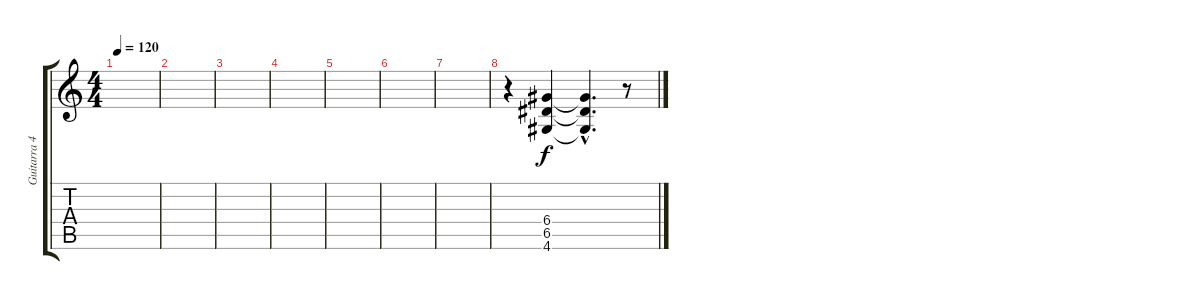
\track ("Guitarra 4" "Guitarra 4") {instrument electricguitarclean}
\staff {score tabs}
\tuning (E4 B3 G3 D3 A2 E2) {hide}
\ts (4 4)
\tempo 120
\clef g2
\ks c
|
|
|
|
|
|
|
r.4 (6.4 6.5 4.6).4 (6.4{hac t} 6.5{hac t} 4.6{hac t}).4{d} r.8
